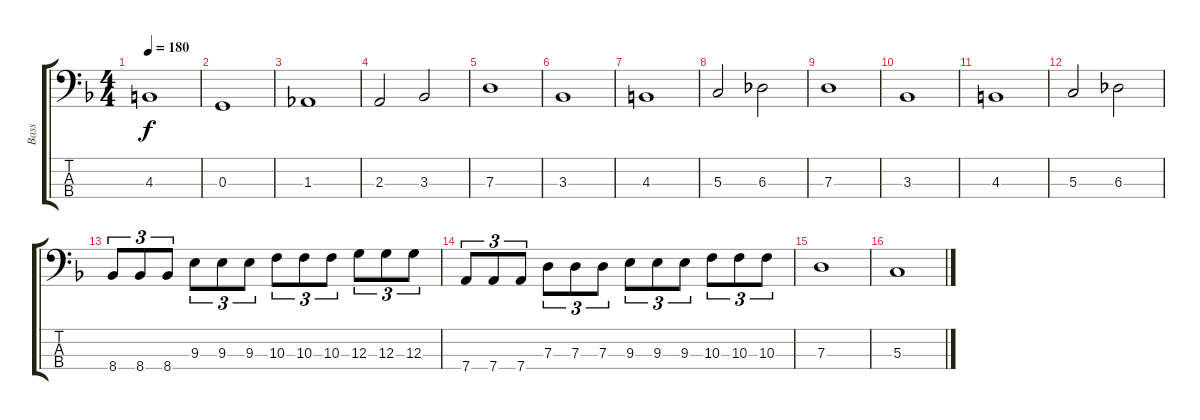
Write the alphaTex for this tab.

\track ("Bass" "Bass") {instrument electricbassfinger}
\staff {score tabs}
\tuning (F2 C2 G1 D1) {hide}
\ts (4 4)
\tempo 180
\clef f4
\ks dminor
4.3.1{dy f} |
0.3.1 |
1.3.1 |
2.3.2 3.3.2 |
7.3.1 |
3.3.1 |
4.3.1 |
5.3.2 6.3.2 |
7.3.1 |
3.3.1 |
4.3.1 |
5.3.2 6.3.2 |
8.4.8{tu (3 2)} 8.4.8{tu (3 2)} 8.4.8{tu (3 2)} 9.3.8{tu (3 2)} 9.3.8{tu (3 2)} 9.3.8{tu (3 2)} 10.3.8{tu (3 2)} 10.3.8{tu (3 2)} 10.3.8{tu (3 2)} 12.3.8{tu (3 2)} 12.3.8{tu (3 2)} 12.3.8{tu (3 2)} |
7.4.8{tu (3 2)} 7.4.8{tu (3 2)} 7.4.8{tu (3 2)} 7.3.8{tu (3 2)} 7.3.8{tu (3 2)} 7.3.8{tu (3 2)} 9.3.8{tu (3 2)} 9.3.8{tu (3 2)} 9.3.8{tu (3 2)} 10.3.8{tu (3 2)} 10.3.8{tu (3 2)} 10.3.8{tu (3 2)} |
7.3.1 |
5.3.1
